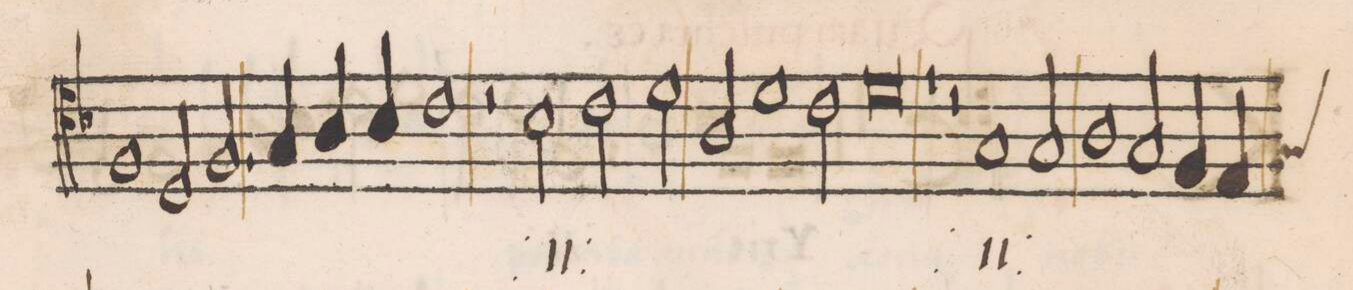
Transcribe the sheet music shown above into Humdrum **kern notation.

**kern	**text
*I"TENOR	*
*clefC4	*
*k[b-]	*
*met(C|)	*
*M2/1	*
1F	.
2D/	.
2.F/	.
=39-	=39-
4G/	.
4A/	.
4B-/	.
1c	.
=40-	=40-
2r	.
2B-\	Chri-
2c\	.
2d\	.
=41-	=41-
2A/	.
1d	-ſte
2c\	.
=42-	=42-
0d	.
=43-	=43-
1r	.
2r	.
1G/	Chri-
=44-	=44-
2G/	-ſte
*	*Xij
1A	.
=45-	=45-
2G/	.
4F/	.
*custos:G	*
4E/	.
*-	*-
